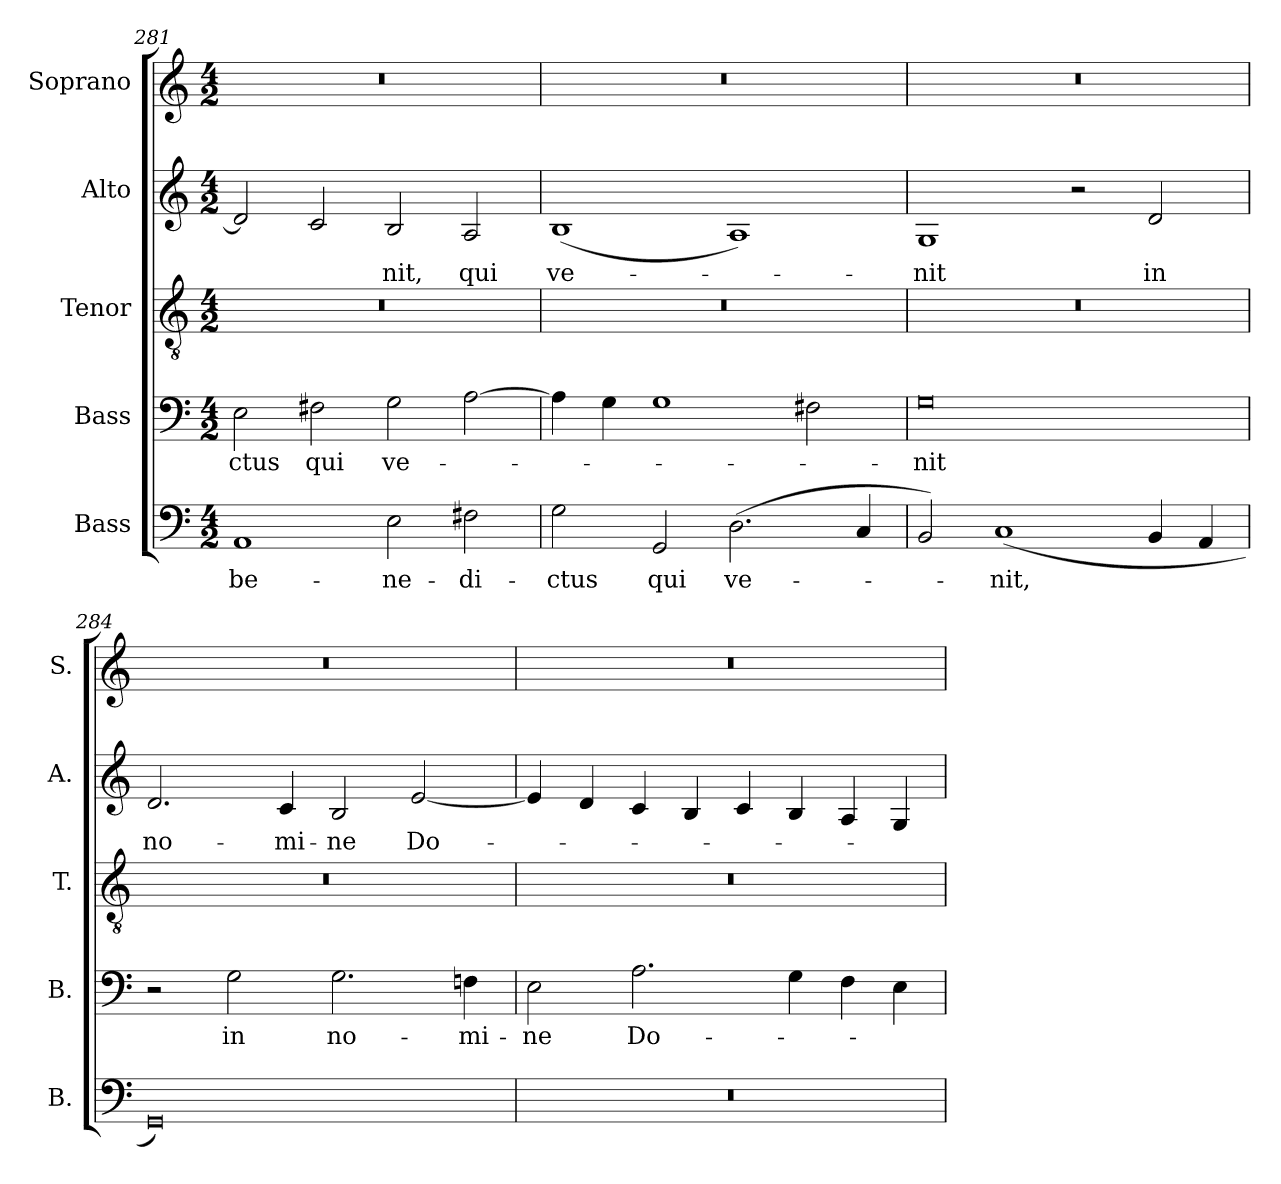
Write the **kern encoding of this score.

**kern	**text	**kern	**text	**kern	**kern	**text	**kern
*part5	*part5	*part4	*part4	*part3	*part2	*part2	*part1
*staff5	*staff5	*staff4	*staff4	*staff3	*staff2	*staff2	*staff1
*I"Bass	*	*I"Bass	*	*I"Tenor	*I"Alto	*	*I"Soprano
*I'B.	*	*I'B.	*	*I'T.	*I'A.	*	*I'S.
*clefF4	*	*clefF4	*	*clefGv2	*clefG2	*	*clefG2
*	*	*	*	*ITrd7c12	*	*	*
*k[]	*	*k[]	*	*k[]	*k[]	*	*k[]
*C:	*	*C:	*	*C:	*C:	*	*C:
*M4/2	*	*M4/2	*	*M4/2	*M4/2	*	*M4/2
=281	=281	=281	=281	=281	=281	=281	=281
!	!LO:LY:b:color=#000000	!	!	!	!	!	!
!	!	!	!LO:LY:b:color=#000000	!LO:N:vis=1	!	!	!LO:N:vis=1
1AAi	be-	2Ei\	-ctus	0r	2di/]	.	0r
!	!	!	!LO:LY:b:color=#000000	!	!	!	!
.	.	2F#Xi\	qui	.	2ci/	.	.
!	!LO:LY:b:color=#000000	!	!	!	!	!	!
!	!	!	!LO:LY:b:color=#000000	!	!	!	!
!	!	!	!	!	!	!LO:LY:b:color=#000000	!
2Ei\	-ne-	2Gi\	ve-	.	2Bi/	-nit,	.
!	!LO:LY:b:color=#000000	!	!	!	!	!	!
!	!	!	!	!	!	!LO:LY:b:color=#000000	!
2F#Xi\	-di-	[2Ai\	.	.	2Ai/	qui	.
!!LO:LB:g=z
=282	=282	=282	=282	=282	=282	=282	=282
!	!LO:LY:b:color=#000000	!	!	!LO:N:vis=1	!	!	!
!	!	!	!	!	!	!LO:LY:b:color=#000000	!LO:N:vis=1
2Gi\	-ctus	4Ai\]	.	0r	(1Bi	ve-	0r
.	.	4Gi\	.	.	.	.	.
!	!LO:LY:b:color=#000000	!	!	!	!	!	!
2GGi/	qui	1Gi	.	.	.	.	.
!	!LO:LY:b:color=#000000	!	!	!	!	!	!
(2.Di\	ve-	.	.	.	1Ai)	.	.
.	.	2F#Xi\	.	.	.	.	.
4Ci/	.	.	.	.	.	.	.
=283	=283	=283	=283	=283	=283	=283	=283
!	!	!	!LO:LY:b:color=#000000	!LO:N:vis=1	!	!	!
!	!	!	!	!	!	!LO:LY:b:color=#000000	!LO:N:vis=1
2BBi/)	.	0Gi	-nit	0r	1Gi	-nit	0r
!	!LO:LY:b:color=#000000	!	!	!	!	!	!
(1Ci	-nit,	.	.	.	.	.	.
.	.	.	.	.	2r	.	.
!	!	!	!	!	!	!LO:LY:b:color=#000000	!
4BBi/	.	.	.	.	2di/	in	.
4AAi/	.	.	.	.	.	.	.
=284	=284	=284	=284	=284	=284	=284	=284
!	!	!	!	!LO:N:vis=1	!	!	!
!	!	!	!	!	!	!LO:LY:b:color=#000000	!LO:N:vis=1
0GGi)	.	2r	.	0r	2.di/	no-	0r
!	!	!	!LO:LY:b:color=#000000	!	!	!	!
.	.	2Gi\	in	.	.	.	.
!	!	!	!	!	!	!LO:LY:b:color=#000000	!
.	.	.	.	.	4ci/	-mi-	.
!	!	!	!LO:LY:b:color=#000000	!	!	!	!
!	!	!	!	!	!	!LO:LY:b:color=#000000	!
.	.	2.Gi\	no-	.	2Bi/	-ne	.
!	!	!	!	!	!	!LO:LY:b:color=#000000	!
.	.	.	.	.	[2ei/	Do-	.
!	!	!	!LO:LY:b:color=#000000	!	!	!	!
.	.	4Fni\	-mi-	.	.	.	.
=285	=285	=285	=285	=285	=285	=285	=285
!LO:N:vis=1	!	!	!	!	!	!	!
!	!	!	!LO:LY:b:color=#000000	!LO:N:vis=1	!	!	!LO:N:vis=1
0r	.	2Ei\	-ne	0r	4ei/]	.	0r
.	.	.	.	.	4di/	.	.
!	!	!	!LO:LY:b:color=#000000	!	!	!	!
.	.	2.Ai\	Do-	.	4ci/	.	.
.	.	.	.	.	4Bi/	.	.
.	.	.	.	.	4ci/	.	.
.	.	4Gi\	.	.	4Bi/	.	.
.	.	4Fi\	.	.	4Ai/	.	.
.	.	4Ei\	.	.	4Gi/	.	.
=	=	=	=	=	=	=	=
*-	*-	*-	*-	*-	*-	*-	*-
